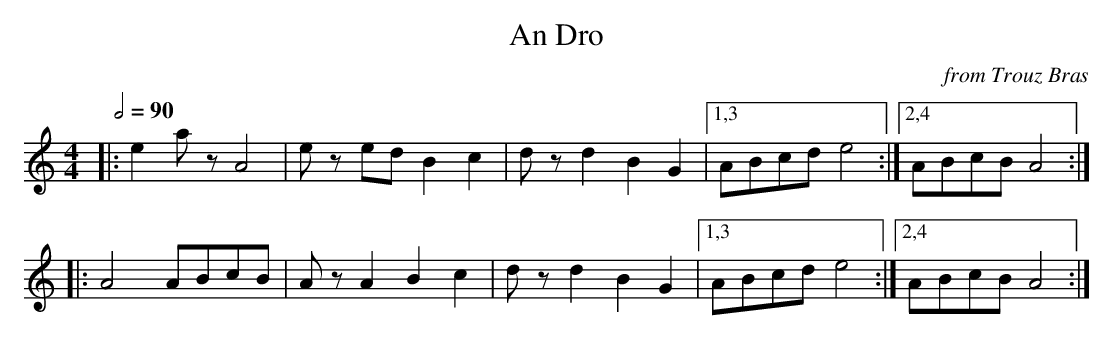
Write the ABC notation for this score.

X:1
T: An Dro
O: from Trouz Bras
Q: 1/2=90
M: 4/4
L: 1/8
K: Am
|: e2az A4 | ez ed B2c2 | dzd2 B2G2 |1,3 ABcd e4 :|2,4 ABcB A4 :|
|: A4 ABcB | Az A2 B2c2 | dzd2 B2G2 |1,3 ABcd e4 :|2,4 ABcB A4 :|
